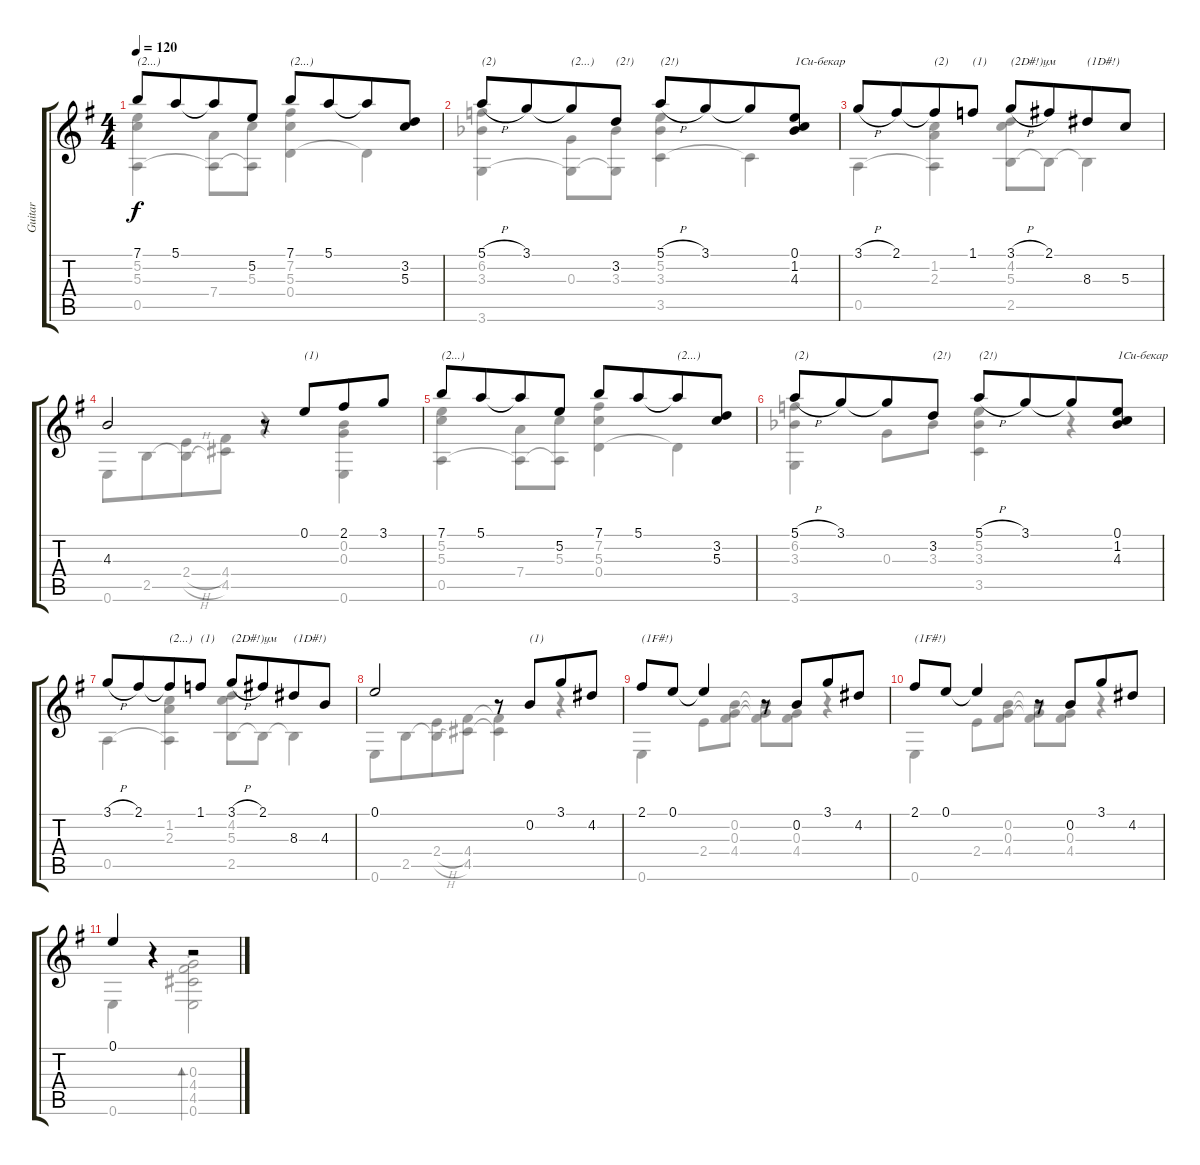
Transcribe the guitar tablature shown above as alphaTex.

\track ("Guitar" "Guitar") {instrument acousticguitarnylon}
\staff {score tabs}
\tuning (E4 B3 G3 D3 A2 E2) {hide}
\voice
\ts (4 4)
\tempo 120
\clef g2
\ks eminor
7.1.8{txt "(2...)" dy f} 5.1.8{beam merge} 5.1{t}.8 5.2.8 7.1.8{txt "(2...)"} 5.1.8{beam merge} 5.1{t}.8 (3.2 5.3).8 |
5.1{h}.8{txt "(2)"} 3.1.8{beam merge} 3.1{t}.8{txt "(2...)"} 3.2.8{txt "(2!)"} 5.1{h}.8{txt "(2!)"} 3.1.8{beam merge} 3.1{t}.8 (0.1 1.2 4.3).8{txt "1Си-бекар"} |
3.1{h}.8 2.1.8{beam merge} 2.1{t}.8{txt "(2)"} 1.1.8{txt "(1)"} 3.1{h}.8{txt "(2D#!)ум"} 2.1.8{beam merge} 8.3.8{txt "(1D#!)"} 5.3.8 |
4.3.2 r.8 0.1.8{txt "(1)" beam merge} 2.1.8 3.1.8 |
7.1.8{txt "(2...)"} 5.1.8{beam merge} 5.1{t}.8 5.2.8 7.1.8 5.1.8{beam merge} 5.1{t}.8{txt "(2...)"} (3.2 5.3).8 |
5.1{h}.8{txt "(2)"} 3.1.8{beam merge} 3.1{t}.8 3.2.8{txt "(2!)"} 5.1{h}.8{txt "(2!)"} 3.1.8{beam merge} 3.1{t}.8 (0.1 1.2 4.3).8{txt "1Си-бекар"} |
3.1{h}.8 2.1.8{beam merge} 2.1{t}.8{txt "(2...)"} 1.1.8{txt "(1)"} 3.1{h}.8{txt "(2D#!)ум"} 2.1.8{beam merge} 8.3.8{txt "(1D#!)"} 4.3.8 |
0.1.2 r.8 0.2.8{txt "(1)" beam merge} 3.1.8 4.2.8 |
2.1.8{txt "(1F#!)"} 0.1.8 0.1{t}.4 r.8 0.2.8{beam merge} 3.1.8 4.2.8 |
2.1.8{txt "(1F#!)"} 0.1.8 0.1{t}.4 r.8 0.2.8{beam merge} 3.1.8 4.2.8 |
0.1.4 r.4 r.2
\voice
\clef g2
\ottava regular
\simile none
\ks eminor
(5.2 5.3 0.5).4{dy f} (7.4 0.5{t}).8 (5.3 0.5{t}).8 (7.2 5.3 0.4).4 0.4{t}.4 |
(6.2 3.3{acc b} 3.6).4 (0.3 3.6{t}).8 (3.3{acc b} 3.6{t}).8 (5.2 3.3{acc b} 3.5).4 3.5{t}.4 |
0.5.4 (1.2 2.3 0.5{t}).4 (4.2 5.3 2.5).8 2.5{t}.8 2.5{t}.4 |
0.6.8 2.5.8{beam merge} (2.4{h} 2.5{h t}).8 (4.4 4.5).8 r.4 (0.2 0.3 0.6).4 |
(5.2 5.3 0.5).4 (7.4 0.5{t}).8 (5.3 0.5{t}).8 (7.2 5.3 0.4).4 0.4{t}.4 |
(6.2 3.3{acc b} 3.6).4 0.3.8 3.3{acc b}.8 (5.2 3.3{acc b} 3.5).4 r.4 |
0.5.4 (1.2 2.3 0.5{t}).4 (4.2 5.3 2.5).8 2.5{t}.8 2.5{t}.4 |
0.6.8 2.5.8{beam merge} (2.4{h} 2.5{h t}).8 (4.4 4.5).8 (4.4{t} 4.5{t}).4 r.4 |
0.6.4 2.4.8 (0.2 0.3 4.4).8 (0.2{t} 0.3{t} 4.4{t}).8 (0.3 4.4).8 r.4 |
0.6.4 2.4.8 (0.2 0.3 4.4).8 (0.2{t} 0.3{t} 4.4{t}).8 (0.3 4.4).8 r.4 |
0.6.4 r.4 (0.3 4.4 4.5 0.6{st}).2{bd 480}
